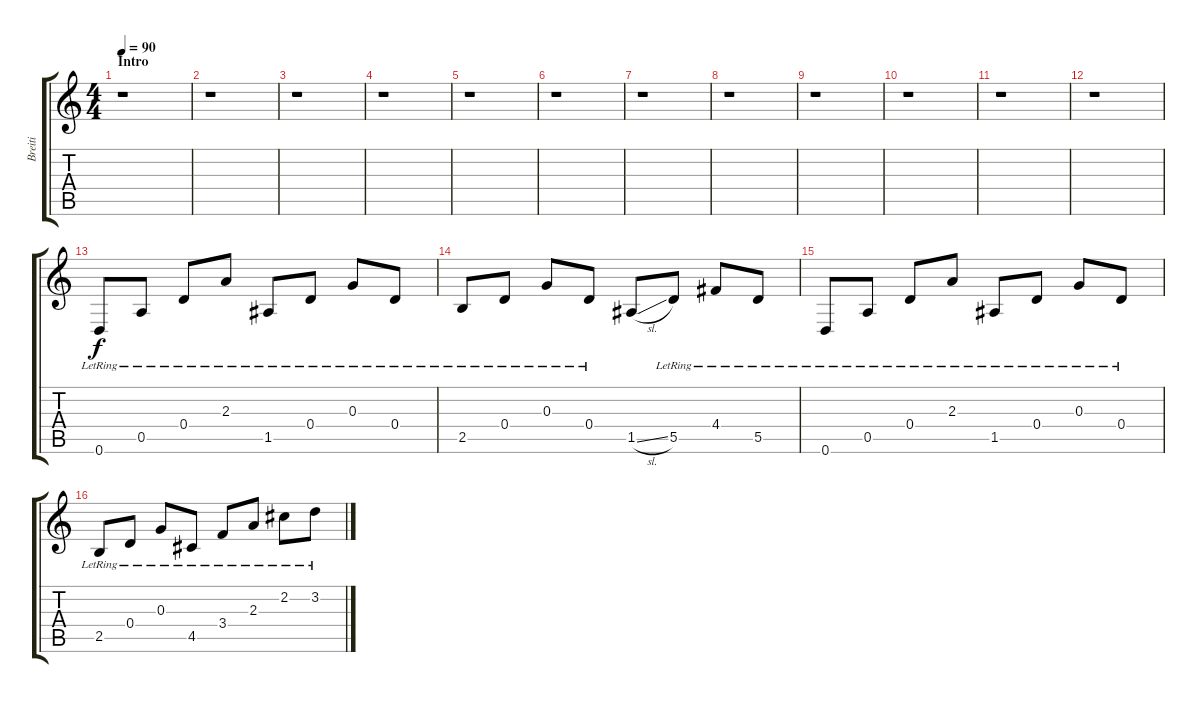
\track ("Breiti" "Breiti") {instrument electricguitarjazz}
\staff {score tabs}
\tuning (E4 B3 G3 D3 A2 D2) {hide}
\ts (4 4)
\section ("" "Intro")
\tempo 90
\clef g2
\ks c
r.1{dy f instrument electricguitarjazz} |
r.1 |
r.1 |
r.1 |
r.1 |
r.1 |
r.1 |
r.1 |
r.1 |
r.1 |
r.1 |
r.1 |
0.6{lr}.8 0.5{lr}.8 0.4{lr}.8 2.3{lr}.8 1.5{lr}.8 0.4{lr}.8 0.3{lr}.8 0.4{lr}.8 |
2.5{lr}.8 0.4{lr}.8 0.3{lr}.8 0.4{lr}.8 1.5{sl}.8 5.5{lr}.8 4.4{lr}.8 5.5{lr}.8 |
0.6{lr}.8 0.5{lr}.8 0.4{lr}.8 2.3{lr}.8 1.5{lr}.8 0.4{lr}.8 0.3{lr}.8 0.4{lr}.8 |
2.5{lr}.8 0.4{lr}.8 0.3{lr}.8 4.5{lr}.8 3.4{lr}.8 2.3{lr}.8 2.2{lr}.8 3.2{lr}.8
